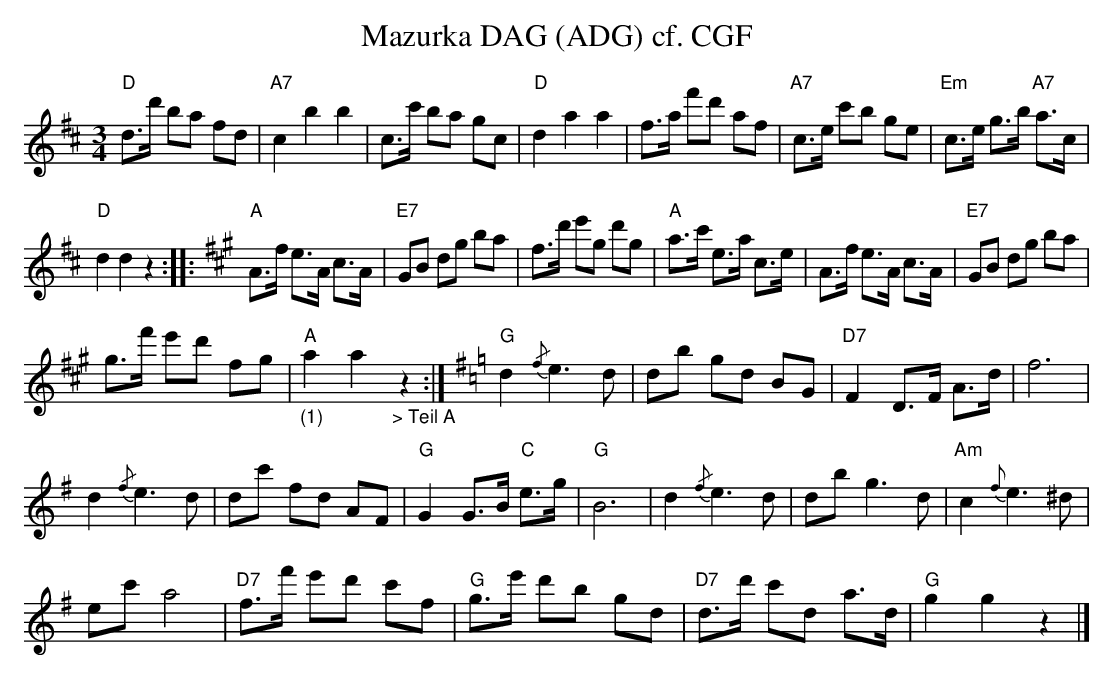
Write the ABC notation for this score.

X:1
T:Mazurka DAG (ADG) cf. CGF
M:3/4
L:1/8
K:Dmaj%%MIDI gchordon
"D"d>d' ba fd | "A7"c2b2b2 | c>c' ba gc | "D"d2a2a2 | f>a f'd' af | "A7"c>e c'b ge | "Em"c>e g>b "A7"a>c |
"D"d2d2z2 :: [K:Amaj] "A"A>f e>A c>A | "E7"GB dg ba | f>d' e'g d'g | "A"a>c' e>a c>e | A>f e>A c>A | "E7"GB dg ba |
g>f' e'd' fg |"_(1)""A"a2a2"_> Teil A"z2 :| [K:Gmaj] "G"d2 {/f}e3d | db gd BG | "D7"F2 D>F A>d | f6 |
d2 {/f}e3d | dc' fd AF | "G"G2G>B "C"e>g | "G"B6 | d2 {/f}e3d | dbg3d | "Am"c2 {f}e3^d |
ec'a4 | "D7"f>f' e'd' c'f | "G"g>e' d'b gd | "D7"d>d' c'd a>d | "G"g2g2z2 |]
